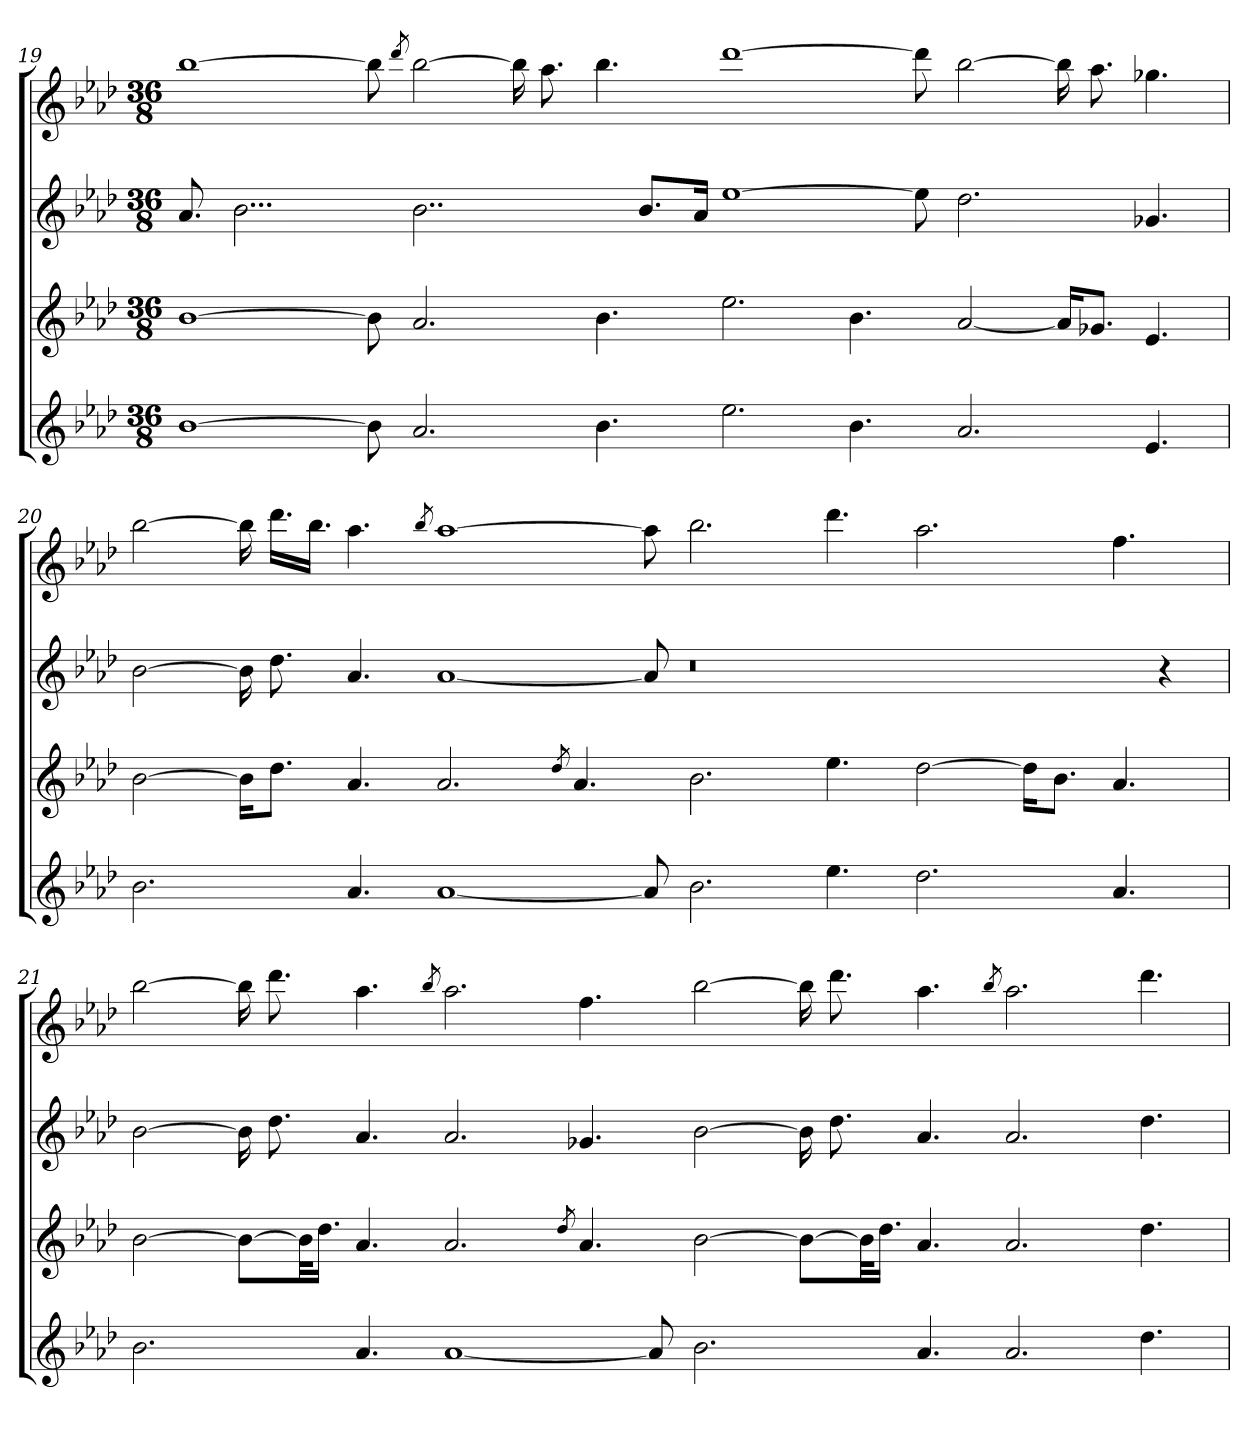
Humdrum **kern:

**kern	**kern	**kern	**kern
*part4	*part3	*part2	*part1
*staff4	*staff3	*staff2	*staff1
*clefG2	*clefG2	*clefG2	*clefG2
*k[b-e-a-d-]	*k[b-e-a-d-]	*k[b-e-a-d-]	*k[b-e-a-d-]
*M36/8	*M36/8	*M36/8	*M36/8
=19	=19	=19	=19
[1b-	[1b-	8.a-	[1bb-
.	.	2...b-	.
8b-]	8b-]	.	8bb-]
.	.	.	8qddd-
2.a-	2.a-	2..b-	[2bb-
.	.	.	16bb-]
.	.	.	8.aa-
4.b-	4.b-	.	4.bb-
.	.	8.b-/L	.
.	.	16a-/Jk	.
2.ee-	2.ee-	[1ee-	[1ddd-
4.b-	4.b-	.	.
.	.	8ee-]	8ddd-]
2.a-	[2a-	2.dd-	[2bb-
.	16a-/KL]	.	16bb-]
.	8.g-X/J	.	8.aa-
4.e-	4.e-	4.g-X	4.gg-X
=20	=20	=20	=20
2.b-	[2b-	[2b-	[2bb-
.	16b-\KL]	16b-]	16bb-]
.	8.dd-\J	8.dd-	16.ddd-\LL
.	.	.	16.bb-\JJ
4.a-	4.a-	4.a-	4.aa-
.	.	.	8qbb-
[1a-	2.a-	[1a-	[1aa-
.	8qdd-	.	.
.	4.a-	.	.
8a-]	.	8a-]	8aa-]
2.b-	2.b-	0r	2.bb-
4.ee-	4.ee-	.	4.ddd-
2.dd-	[2dd-	.	2.aa-
.	16dd-\KL]	.	.
.	8.b-\J	.	.
4.a-	4.a-	.	4.ff
.	.	4r	.
=21	=21	=21	=21
2.b-	[2b-	[2b-	[2bb-
.	8b-\L_	16b-]	16bb-]
.	.	8.dd-	8.ddd-
.	32b-\KL]	.	.
.	16.dd-\JJ	.	.
4.a-	4.a-	4.a-	4.aa-
.	.	.	8qbb-
[1a-	2.a-	2.a-	2.aa-
.	8qdd-	.	.
.	4.a-	4.g-X	4.ff
8a-]	.	.	.
2.b-	[2b-	[2b-	[2bb-
.	8b-\L_	16b-]	16bb-]
.	.	8.dd-	8.ddd-
.	32b-\KL]	.	.
.	16.dd-\JJ	.	.
4.a-	4.a-	4.a-	4.aa-
.	.	.	8qbb-
2.a-	2.a-	2.a-	2.aa-
4.dd-	4.dd-	4.dd-	4.ddd-
=	=	=	=
*-	*-	*-	*-
